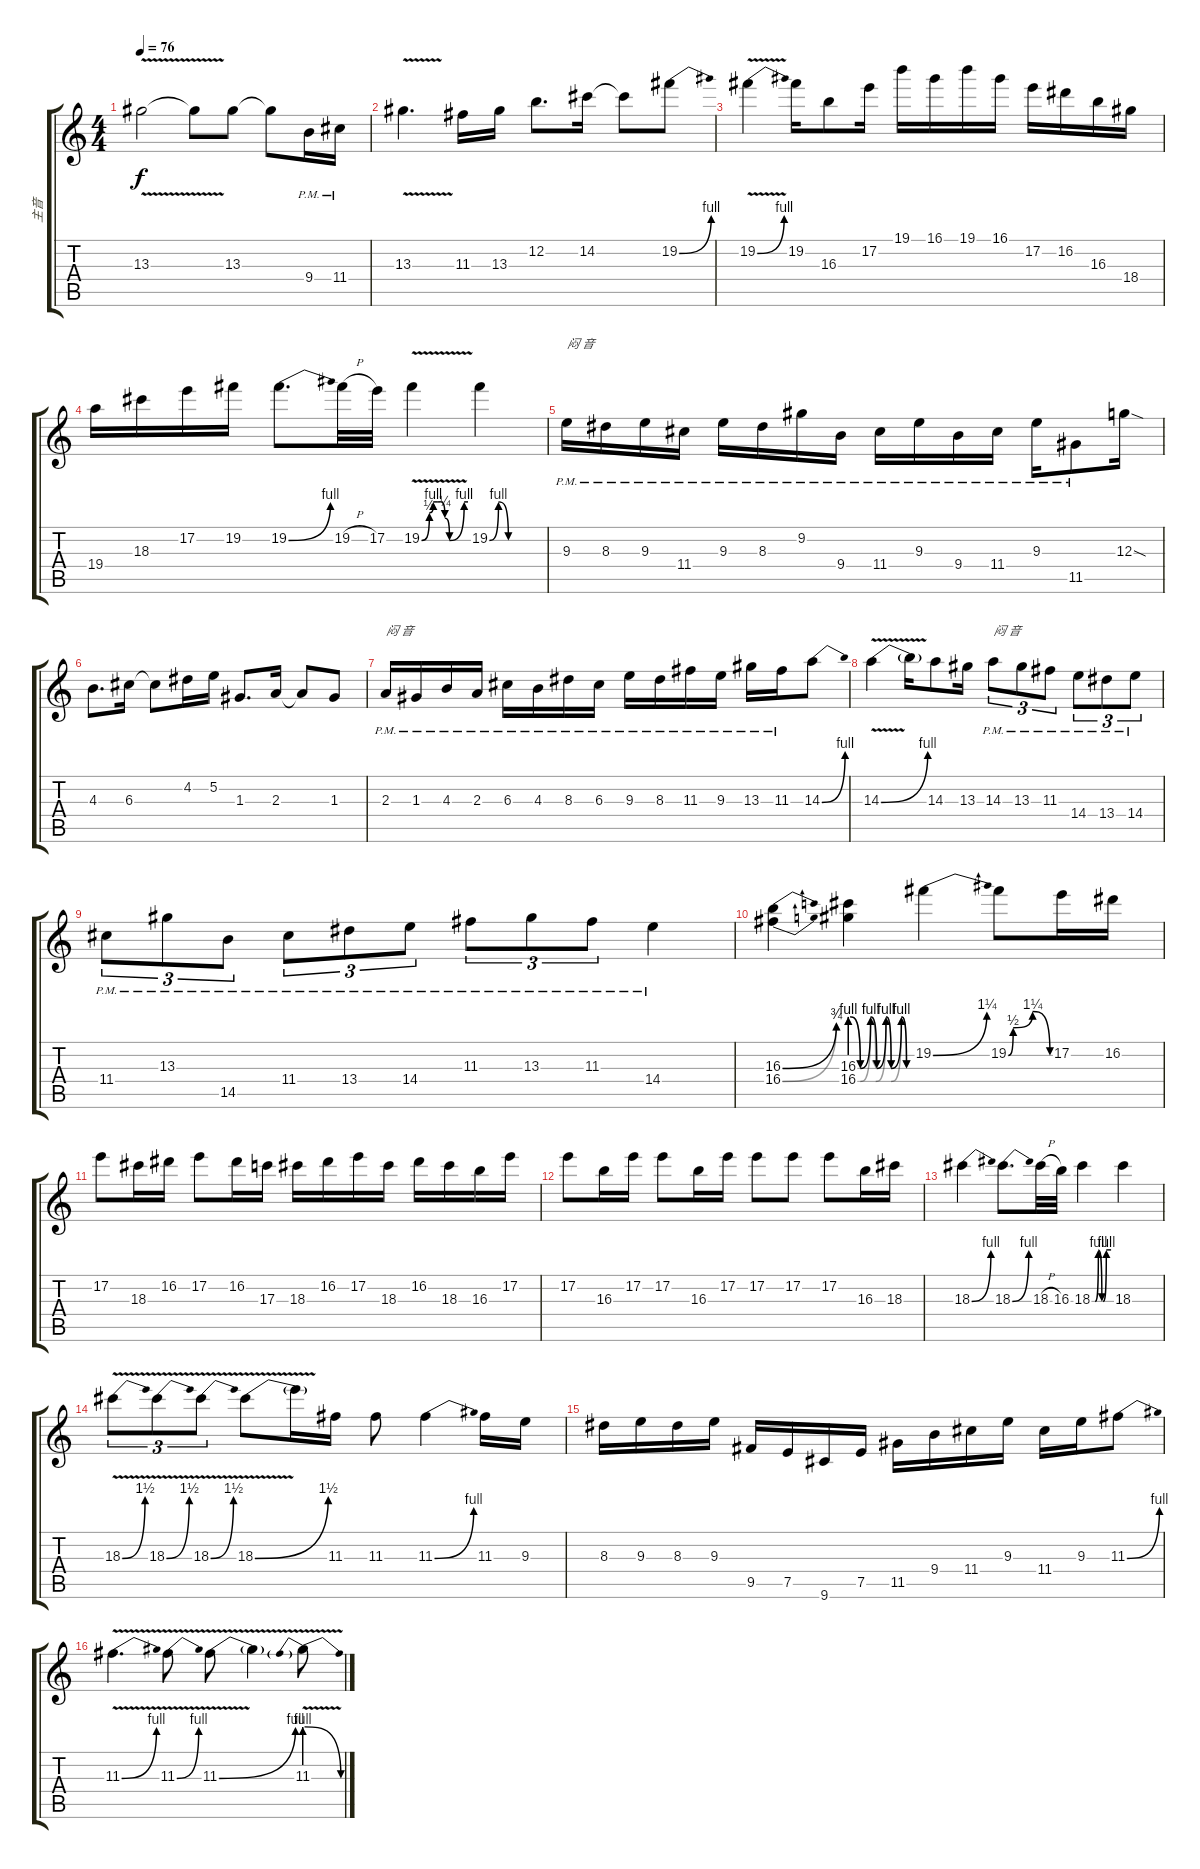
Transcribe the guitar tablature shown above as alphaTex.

\track ("主音" "主音") {instrument overdrivenguitar}
\staff {score tabs}
\tuning (E4 B3 G3 D3 A2 E2) {hide}
\ts (4 4)
\tempo 76
\clef g2
\ks c
13.3{v}.2{dy f} 13.3{t}.8 13.3.8 13.3{t}.8 9.4{pm}.16 11.4{pm}.16 |
13.3{v}.4{d} 11.3.16 13.3.16 12.2.8{d} 14.2.16 14.2{t}.8 19.2{be (bend 0 0 60 4)}.8 |
19.2{be (bend 0 0 60 4) v}.4 19.2.16 16.3.8 17.2.16 19.1.16 16.1.16 19.1.16 16.1.16 17.2.16 16.2.16 16.3.16 18.4.16 |
19.4.16 18.3.16 17.2.16 19.2.16 19.2{be (bend 0 0 60 4)}.8{d} 19.2{h}.32 17.2.32 19.2{be (custom 0 0 10 2 15 4 20 4 24 4 30 1 36 0 55 4 60 4) v}.4 19.2{be (custom 0 0 10 4 21 0 60 0)}.4 |
9.3{pm}.16{txt "闷 音"} 8.3{pm}.16 9.3{pm}.16 11.4{pm}.16 9.3{pm}.16 8.3{pm}.16 9.2{pm}.16 9.4{pm}.16 11.4{pm}.16 9.3{pm}.16 9.4{pm}.16 11.4{pm}.16 9.3{pm}.16 11.5{pm}.8 12.3{sod}.16 |
4.3.8{d} 6.3.16 6.3{t}.8 4.2.16 5.2.16 1.3.8{d} 2.3.16 2.3{t}.8 1.3.8 |
2.3{pm}.16{txt "闷 音"} 1.3{pm}.16 4.3{pm}.16 2.3{pm}.16 6.3{pm}.16 4.3{pm}.16 8.3{pm}.16 6.3{pm}.16 9.3{pm}.16 8.3{pm}.16 11.3{pm}.16 9.3{pm}.16 13.3{pm}.16 11.3{pm}.16 14.3{be (bend 0 0 60 4)}.8 |
14.3{be (bend 0 0 60 4) v}.4 14.3{t}.16 14.3.8 13.3.16 14.3{pm}.8{tu (3 2) txt "闷 音"} 13.3{pm}.8{tu (3 2)} 11.3{pm}.8{tu (3 2)} 14.4{pm}.8{tu (3 2)} 13.4{pm}.8{tu (3 2)} 14.4{pm}.8{tu (3 2)} |
11.4{pm}.8{tu (3 2)} 13.3{pm}.8{tu (3 2)} 14.5{pm}.8{tu (3 2)} 11.4{pm}.8{tu (3 2)} 13.4{pm}.8{tu (3 2)} 14.4{pm}.8{tu (3 2)} 11.3{pm}.8{tu (3 2)} 13.3{pm}.8{tu (3 2)} 11.3{pm}.8{tu (3 2)} 14.4{pm}.4 |
(16.3{be (bend 0 0 60 3)} 16.4{be (bend 0 0 60 3)}).4 (16.3{be (custom 0 4 10 0 20 4 26 0 35 4 40 0 50 4 55 0 60 0)} 16.4{be (custom 0 4 10 0 20 4 25 0 35 4 40 0 50 4 55 0 60 0)}).4 19.2{be (bend 0 0 60 5)}.4 19.2{be (custom 0 0 7 2 35 5 60 0)}.8 17.2.16 16.2.16 |
17.2.8 18.3.16 16.2.16 17.2.8 16.2.16 17.3.16 18.3.16 16.2.16 17.2.16 18.3.16 16.2.16 18.3.16 16.3.16 17.2.16 |
17.2.8 16.3.16 17.2.16 17.2.8 16.3.16 17.2.16 17.2.8 17.2.8 17.2.8 16.3.16 18.3.16 |
18.3{be (bend 0 0 60 4)}.4 18.3{be (bend 0 0 60 4)}.8{d} 18.3{h}.32 16.3.32 18.3{be (custom 0 0 10 0 20 4 31 0 35 0 45 4 60 4)}.4 18.3.4 |
18.3{be (bend 0 0 60 6) v}.8{tu (3 2)} 18.3{be (bend 0 0 60 6) v}.8{tu (3 2)} 18.3{be (bend 0 0 60 6) v}.8{tu (3 2)} 18.3{be (bend 0 0 60 6) v}.8 18.3{t}.16 11.3.16 11.3.8 11.3{be (bend 0 0 60 4)}.4 11.3.16 9.3.16 |
8.3.16 9.3.16 8.3.16 9.3.16 9.5.16 7.5.16 9.6.16 7.5.16 11.5.16 9.4.16 11.4.16 9.3.16 11.4.16 9.3.16 11.3{be (bend 0 0 60 4)}.8 |
11.3{be (bend 0 0 60 4) v}.4{d} 11.3{be (bend 0 0 60 4) v}.8 11.3{be (bend 0 0 60 4) v}.8 11.3{t}.4 11.3{be (prebendrelease 0 4 60 0) v}.8
